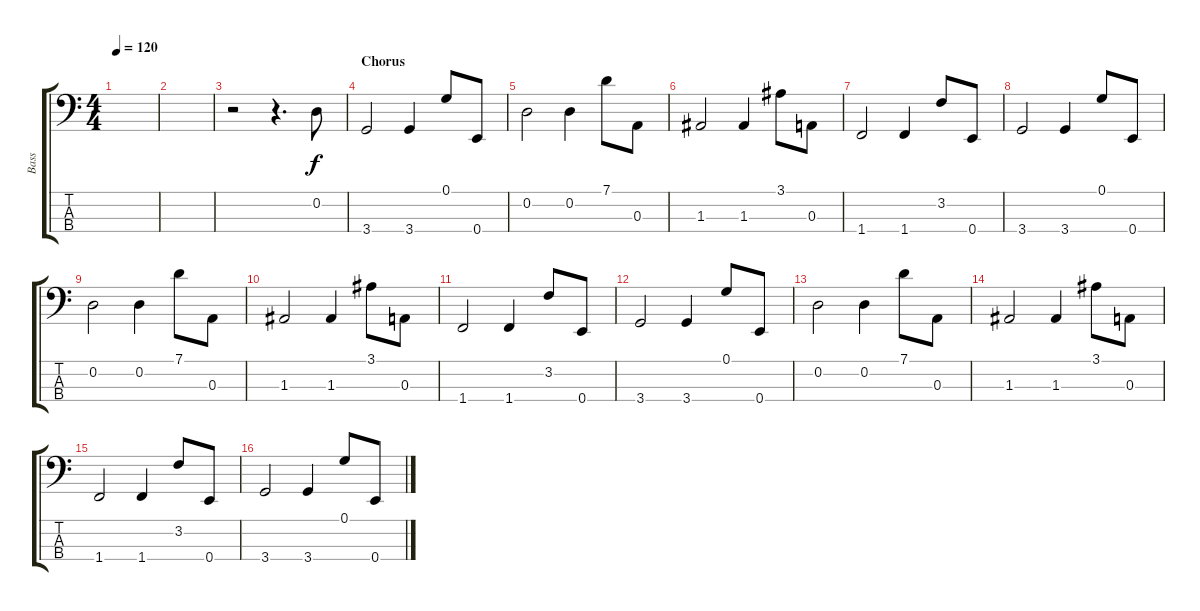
\track ("Bass" "Bass") {instrument electricbassfinger}
\staff {score tabs}
\tuning (G2 D2 A1 E1) {hide}
\ts (4 4)
\tempo 120
\clef f4
\ks c
|
|
r.2 r.4{d} 0.2.8 |
\section ("" "Chorus")
3.4.2 3.4.4{dy f} 0.1.8 0.4.8 |
0.2.2 0.2.4 7.1.8 0.3.8 |
1.3.2 1.3.4 3.1.8 0.3.8 |
1.4.2 1.4.4 3.2.8 0.4.8 |
3.4.2 3.4.4 0.1.8 0.4.8 |
0.2.2 0.2.4 7.1.8 0.3.8 |
1.3.2 1.3.4 3.1.8 0.3.8 |
1.4.2 1.4.4 3.2.8 0.4.8 |
3.4.2 3.4.4 0.1.8 0.4.8 |
0.2.2 0.2.4 7.1.8 0.3.8 |
1.3.2 1.3.4 3.1.8 0.3.8 |
1.4.2 1.4.4 3.2.8 0.4.8 |
3.4.2 3.4.4 0.1.8 0.4.8
